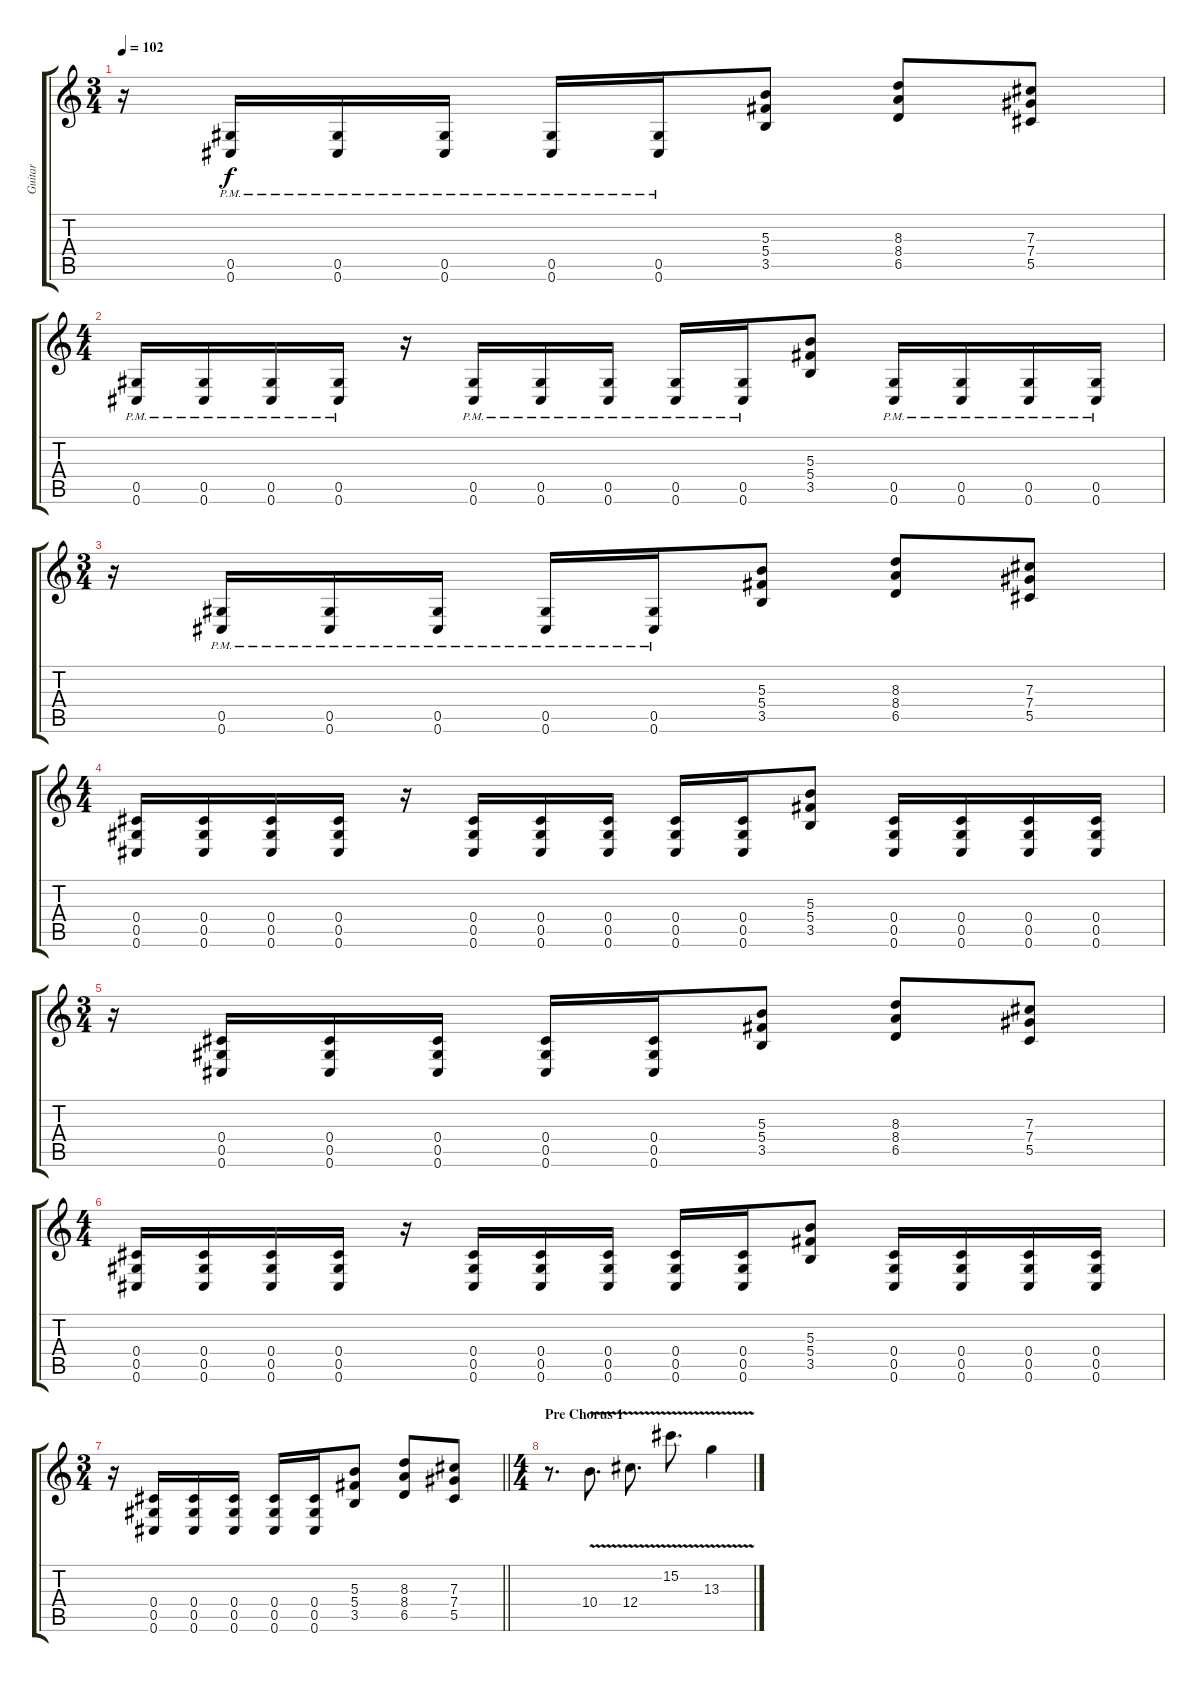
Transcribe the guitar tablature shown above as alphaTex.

\track ("Guitar" "Guitar") {instrument overdrivenguitar}
\staff {score tabs}
\tuning (Eb4 Bb3 Gb3 Db3 Ab2 Db2) {hide}
\ts (3 4)
\tempo 102
\clef g2
\ks c
r.16{dy f} (0.5{pm} 0.6{pm}).16 (0.5{pm} 0.6{pm}).16 (0.5{pm} 0.6{pm}).16 (0.5{pm} 0.6{pm}).16 (0.5{pm} 0.6{pm}).16 (5.3 5.4 3.5).8 (8.3 8.4 6.5).8 (7.3 7.4 5.5).8 |
\ts (4 4)
(0.5{pm} 0.6{pm}).16 (0.5{pm} 0.6{pm}).16 (0.5{pm} 0.6{pm}).16 (0.5{pm} 0.6{pm}).16 r.16 (0.5{pm} 0.6{pm}).16 (0.5{pm} 0.6{pm}).16 (0.5{pm} 0.6{pm}).16 (0.5{pm} 0.6{pm}).16 (0.5{pm} 0.6{pm}).16 (5.3 5.4 3.5).8 (0.5{pm} 0.6{pm}).16 (0.5{pm} 0.6{pm}).16 (0.5{pm} 0.6{pm}).16 (0.5{pm} 0.6{pm}).16 |
\ts (3 4)
r.16 (0.5{pm} 0.6{pm}).16 (0.5{pm} 0.6{pm}).16 (0.5{pm} 0.6{pm}).16 (0.5{pm} 0.6{pm}).16 (0.5{pm} 0.6{pm}).16 (5.3 5.4 3.5).8 (8.3 8.4 6.5).8 (7.3 7.4 5.5).8 |
\ts (4 4)
(0.4 0.5 0.6).16 (0.4 0.5 0.6).16 (0.4 0.5 0.6).16 (0.4 0.5 0.6).16 r.16 (0.4 0.5 0.6).16 (0.4 0.5 0.6).16 (0.4 0.5 0.6).16 (0.4 0.5 0.6).16 (0.4 0.5 0.6).16 (5.3 5.4 3.5).8 (0.4 0.5 0.6).16 (0.4 0.5 0.6).16 (0.4 0.5 0.6).16 (0.4 0.5 0.6).16 |
\ts (3 4)
r.16 (0.4 0.5 0.6).16 (0.4 0.5 0.6).16 (0.4 0.5 0.6).16 (0.4 0.5 0.6).16 (0.4 0.5 0.6).16 (5.3 5.4 3.5).8 (8.3 8.4 6.5).8 (7.3 7.4 5.5).8 |
\ts (4 4)
(0.4 0.5 0.6).16 (0.4 0.5 0.6).16 (0.4 0.5 0.6).16 (0.4 0.5 0.6).16 r.16 (0.4 0.5 0.6).16 (0.4 0.5 0.6).16 (0.4 0.5 0.6).16 (0.4 0.5 0.6).16 (0.4 0.5 0.6).16 (5.3 5.4 3.5).8 (0.4 0.5 0.6).16 (0.4 0.5 0.6).16 (0.4 0.5 0.6).16 (0.4 0.5 0.6).16 |
\ts (3 4)
\barLineRight lightlight
r.16 (0.4 0.5 0.6).16 (0.4 0.5 0.6).16 (0.4 0.5 0.6).16 (0.4 0.5 0.6).16 (0.4 0.5 0.6).16 (5.3 5.4 3.5).8 (8.3 8.4 6.5).8 (7.3 7.4 5.5).8 |
\ts (4 4)
\section ("" "Pre Chorus 1")
r.8{d} 10.4{v}.8{d} 12.4{v}.8{d} 15.2{v}.8{d} 13.3{v}.4
